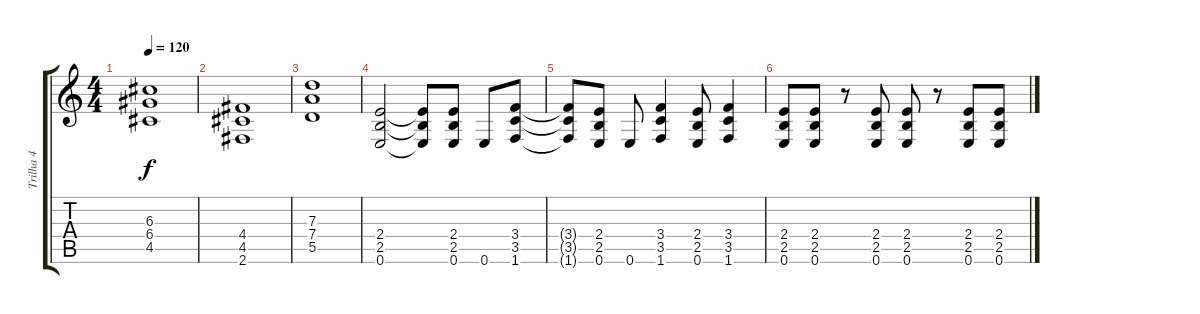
\track ("Trilha 4" "Trilha 4") {instrument distortionguitar}
\staff {score tabs}
\tuning (E4 B3 G3 D3 A2 E2) {hide}
\ts (4 4)
\tempo 120
\clef g2
\ks c
(6.3 6.4 4.5).1{dy f} |
(4.4 4.5 2.6).1 |
(7.3 7.4 5.5).1 |
(2.4 2.5 0.6).2 (2.4{t} 2.5{t} 0.6{t}).8 (2.4 2.5 0.6).8 0.6.8 (3.4 3.5 1.6).8 |
(3.4{t} 3.5{t} 1.6{t}).8 (2.4 2.5 0.6).8 0.6.8 (3.4 3.5 1.6).4 (2.4 2.5 0.6).8 (3.4 3.5 1.6).4 |
(2.4 2.5 0.6).8 (2.4 2.5 0.6).8 r.8 (2.4 2.5 0.6).8 (2.4 2.5 0.6).8 r.8 (2.4 2.5 0.6).8 (2.4 2.5 0.6).8
